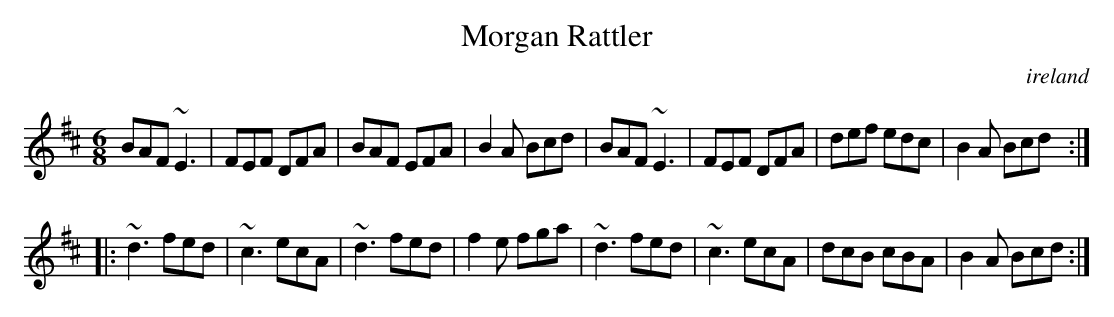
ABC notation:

X:1
T:Morgan Rattler
O:ireland
M:6/8
K:D
BAF ~E3|FEF DFA|BAF EFA|B2A Bcd|BAF ~E3|FEF DFA|def edc|B2A Bcd:|
|:~d3 fed|~c3 ecA|~d3 fed|f2e fga|~d3 fed|~c3 ecA|dcB cBA|B2A Bcd:|
